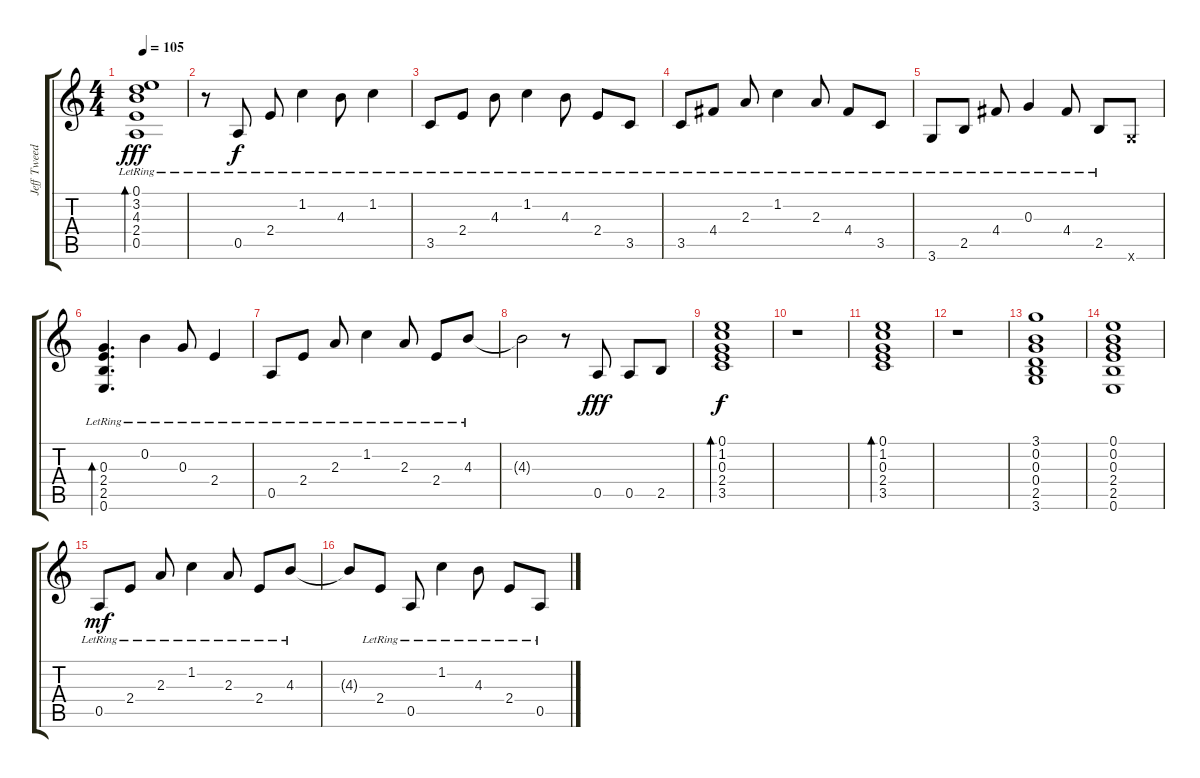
\track ("Jeff Tweedy" "Jeff Tweed") {mute instrument acousticguitarnylon}
\staff {score tabs}
\tuning (E4 B3 G3 D3 A2 E2) {hide}
\ts (4 4)
\tempo 105
\clef g2
\ks c
(0.1{lr} 3.2{lr} 4.3{lr} 2.4{lr} 0.5{lr}).1{bd 60 dy fff} |
r.8 0.5{lr}.8{dy f} 2.4{lr}.8 1.2{lr}.4 4.3{lr}.8 1.2{lr}.4 |
3.5{lr}.8 2.4{lr}.8 4.3{lr}.8 1.2{lr}.4 4.3{lr}.8 2.4{lr}.8 3.5{lr}.8 |
3.5{lr}.8 4.4{lr}.8 2.3{lr}.8 1.2{lr}.4 2.3{lr}.8 4.4{lr}.8 3.5{lr}.8 |
3.6{lr}.8 2.5{lr}.8 4.4{lr}.8 0.3{lr}.4 4.4{lr}.8 2.5{lr}.8 3.6{x}.8 |
(0.3{lr} 2.4 2.5 0.6).4{d bd 480} 0.2{lr}.4 0.3{lr}.8 2.4{lr}.4 |
0.5{lr}.8 2.4{lr}.8 2.3{lr}.8 1.2{lr}.4 2.3{lr}.8 2.4{lr}.8 4.3{lr}.8 |
4.3{t}.2 r.8 0.5.8{dy fff} 0.5.8 2.5.8 |
(0.1 1.2 0.3 2.4 3.5).1{bd 240 dy f} |
r.1 |
(0.1 1.2 0.3 2.4 3.5).1{bd 240} |
r.1 |
(3.1 0.2 0.3 0.4 2.5 3.6).1 |
(0.1 0.2 0.3 2.4 2.5 0.6).1 |
0.5{lr}.8{dy mf} 2.4{lr}.8 2.3{lr}.8 1.2{lr}.4 2.3{lr}.8 2.4{lr}.8 4.3{lr}.8 |
4.3{t}.8 2.4{lr}.8 0.5{lr}.8 1.2{lr}.4 4.3{lr}.8 2.4{lr}.8 0.5{lr}.8
